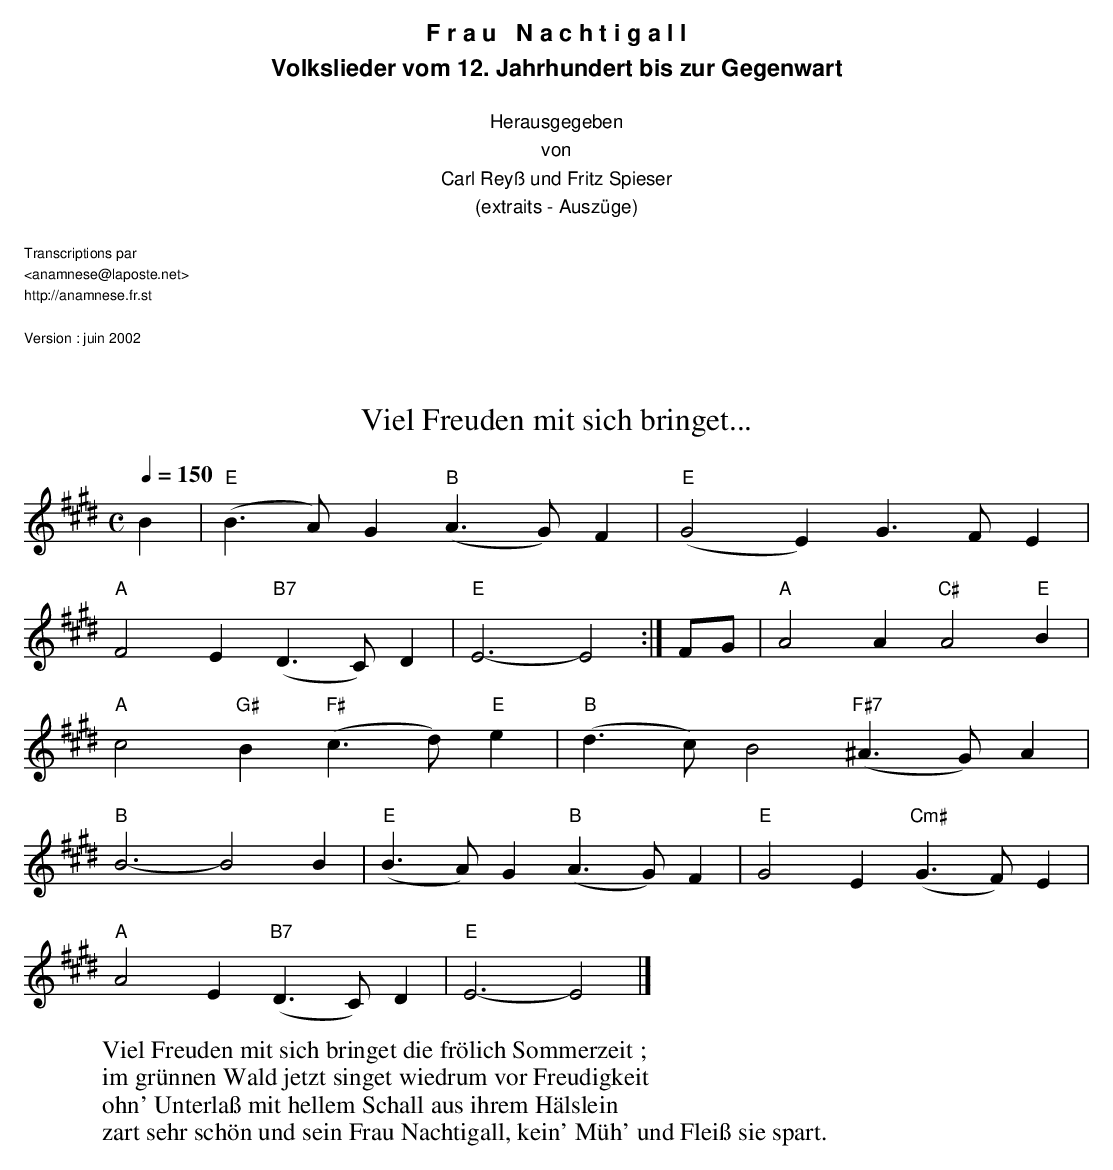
X:1
T:Viel Freuden mit sich bringet...
M:C
L:1/4
Q:1/4=150
K:E
B | "E"(B>A) G "B"(A>G) F | "E"(G2-E) G>F E |
"A"F2 E "B7"(D>C) D | "E" E3-E2 :| F/G/ | "A"A2 A "C#"A2 "E"B |
 "A"c2 "G#"B "F#"(c>d) "E"e | "B"(d>c) B2 "F#7"(^A>G) A |
"B"B3-B2 B | "E"(B>A) G "B"(A>G) F | "E"G2 E "Cm#"(G>F) E |
 "A"A2 E "B7"(D>C) D | "E"E3-E2 |]
W:Viel Freuden mit sich bringet die frölich Sommerzeit ;
W:im grünnen Wald jetzt singet wiedrum vor Freudigkeit
W:ohn' Unterlaß mit hellem Schall aus ihrem Hälslein
W:zart sehr schön und sein Frau Nachtigall, kein' Müh' und Fleiß sie spart.
